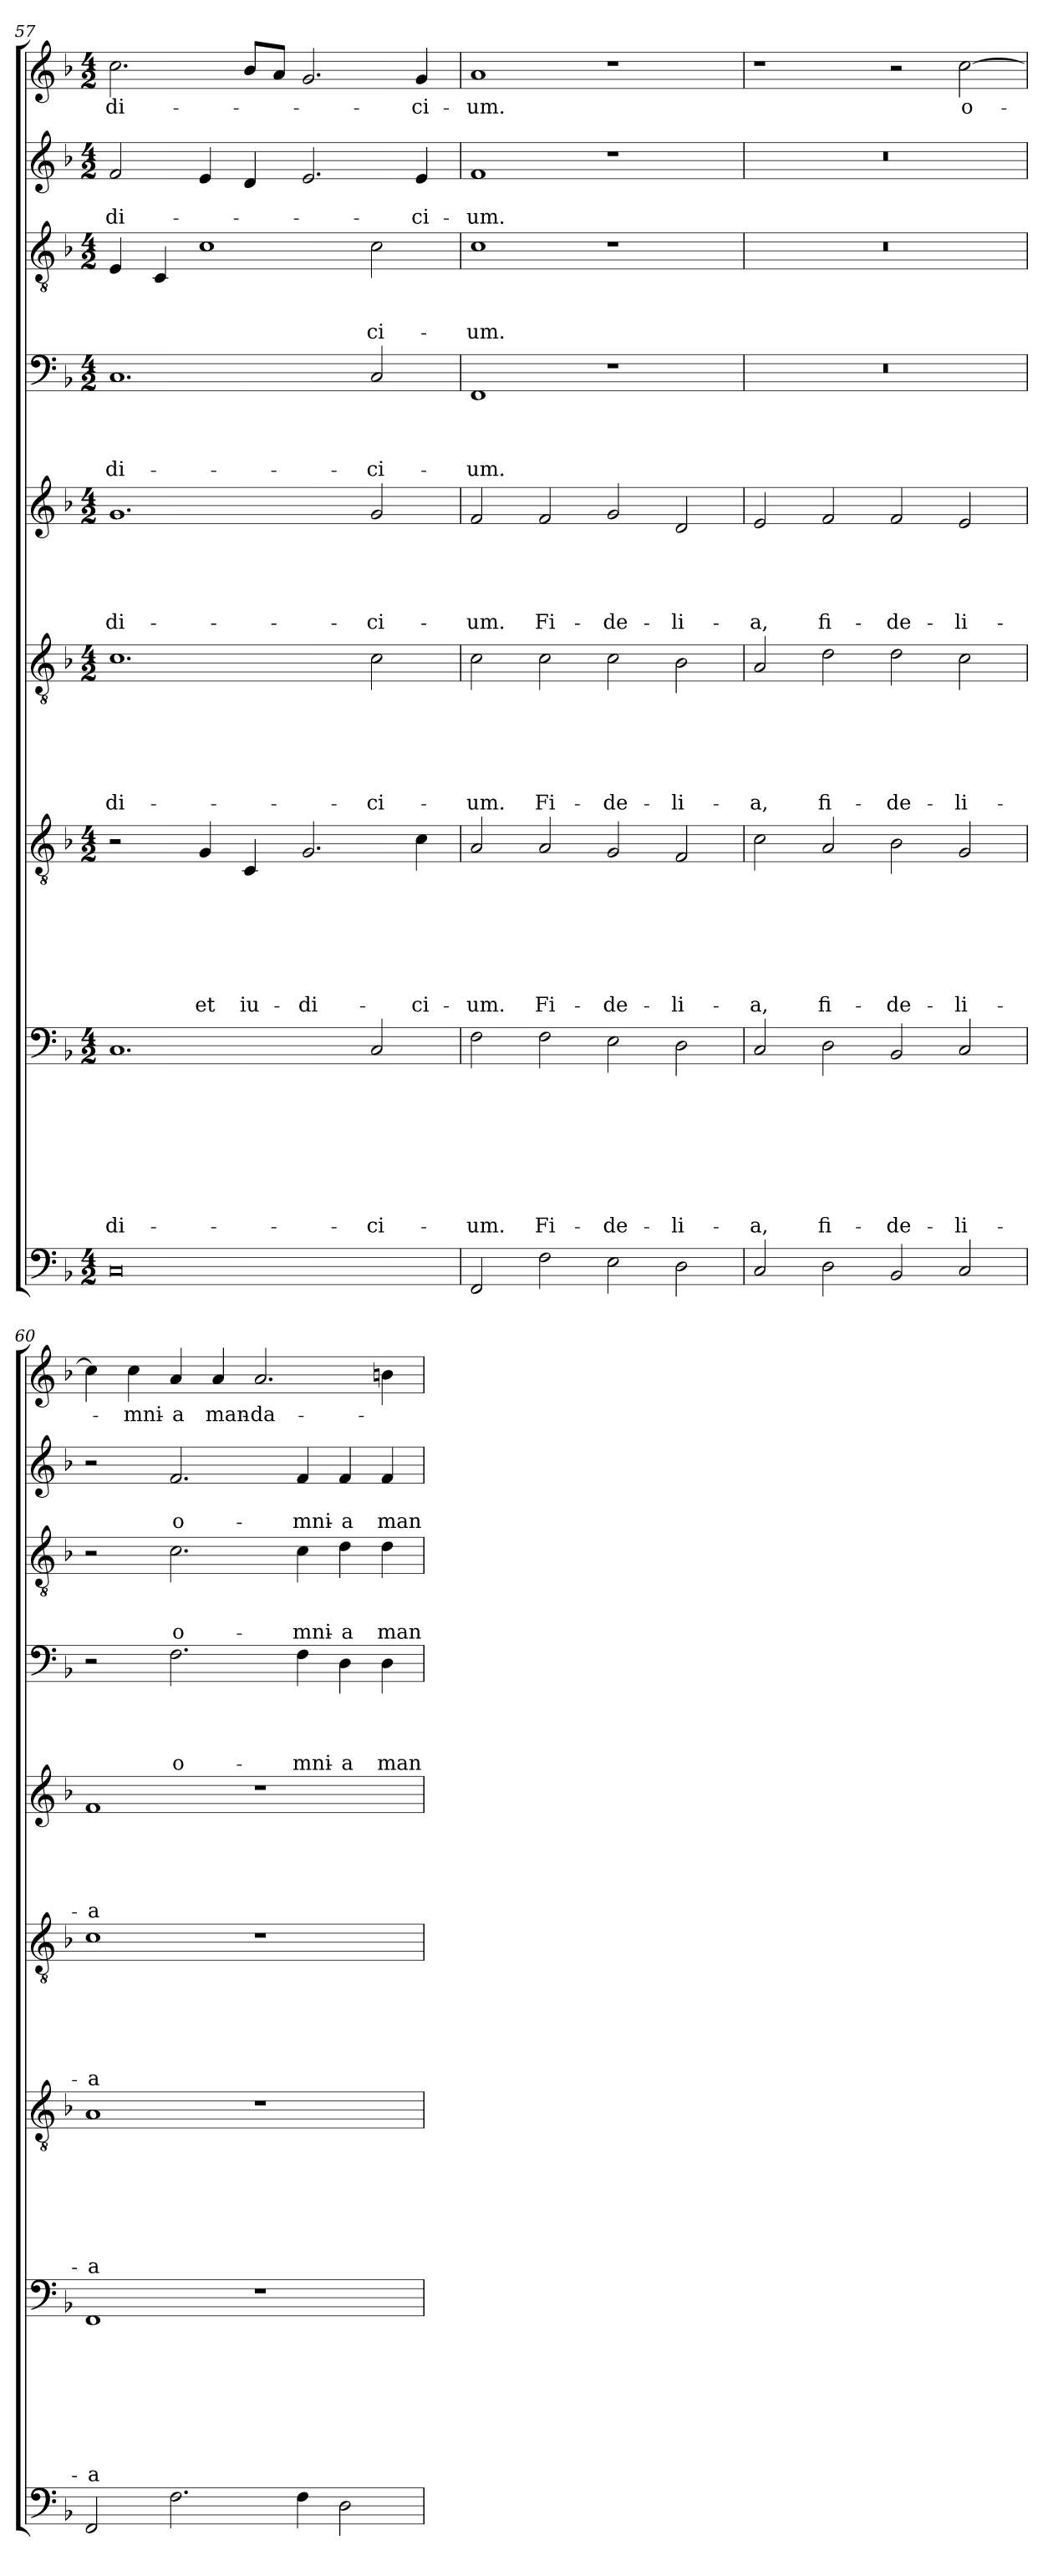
**kern	**kern	**text	**text	**text	**text	**text	**text	**text	**text	**kern	**text	**text	**text	**text	**text	**text	**text	**kern	**text	**text	**text	**text	**text	**text	**kern	**text	**text	**text	**text	**text	**kern	**text	**text	**text	**text	**kern	**text	**text	**text	**kern	**text	**text	**kern	**text
*part9	*part8	*part8	*part8	*part8	*part8	*part8	*part8	*part8	*part8	*part7	*part7	*part7	*part7	*part7	*part7	*part7	*part7	*part6	*part6	*part6	*part6	*part6	*part6	*part6	*part5	*part5	*part5	*part5	*part5	*part5	*part4	*part4	*part4	*part4	*part4	*part3	*part3	*part3	*part3	*part2	*part2	*part2	*part1	*part1
*staff9	*staff8	*staff8	*staff8	*staff8	*staff8	*staff8	*staff8	*staff8	*staff8	*staff7	*staff7	*staff7	*staff7	*staff7	*staff7	*staff7	*staff7	*staff6	*staff6	*staff6	*staff6	*staff6	*staff6	*staff6	*staff5	*staff5	*staff5	*staff5	*staff5	*staff5	*staff4	*staff4	*staff4	*staff4	*staff4	*staff3	*staff3	*staff3	*staff3	*staff2	*staff2	*staff2	*staff1	*staff1
!!LO:PB:g=z
*clefF4	*clefF4	*	*	*	*	*	*	*	*	*clefGv2	*	*	*	*	*	*	*	*clefGv2	*	*	*	*	*	*	*clefG2	*	*	*	*	*	*clefF4	*	*	*	*	*clefGv2	*	*	*	*clefG2	*	*	*clefG2	*
*k[b-]	*k[b-]	*	*	*	*	*	*	*	*	*k[b-]	*	*	*	*	*	*	*	*k[b-]	*	*	*	*	*	*	*k[b-]	*	*	*	*	*	*k[b-]	*	*	*	*	*k[b-]	*	*	*	*k[b-]	*	*	*k[b-]	*
*F:	*F:	*	*	*	*	*	*	*	*	*F:	*	*	*	*	*	*	*	*F:	*	*	*	*	*	*	*F:	*	*	*	*	*	*F:	*	*	*	*	*F:	*	*	*	*F:	*	*	*F:	*
*M4/2	*M4/2	*	*	*	*	*	*	*	*	*M4/2	*	*	*	*	*	*	*	*M4/2	*	*	*	*	*	*	*M4/2	*	*	*	*	*	*M4/2	*	*	*	*	*M4/2	*	*	*	*M4/2	*	*	*M4/2	*
=57	=57	=57	=57	=57	=57	=57	=57	=57	=57	=57	=57	=57	=57	=57	=57	=57	=57	=57	=57	=57	=57	=57	=57	=57	=57	=57	=57	=57	=57	=57	=57	=57	=57	=57	=57	=57	=57	=57	=57	=57	=57	=57	=57	=57
!	!	!	!	!	!	!	!	!	!LO:LY:b	!	!	!	!	!	!	!	!	!	!	!	!	!	!	!LO:LY:b	!	!	!	!	!	!LO:LY:b	!	!	!	!	!LO:LY:b	!	!	!	!	!	!	!LO:LY:b	!	!LO:LY:b
0C	1.C	.	.	.	.	.	.	.	-di-	2r	.	.	.	.	.	.	.	1.c	.	.	.	.	.	-di-	1.g	.	.	.	.	-di-	1.C	.	.	.	-di-	4E/	.	.	.	2f/	.	-di-	2.cc\	-di-
.	.	.	.	.	.	.	.	.	.	.	.	.	.	.	.	.	.	.	.	.	.	.	.	.	.	.	.	.	.	.	.	.	.	.	.	4C/	.	.	.	.	.	.	.	.
!	!	!	!	!	!	!	!	!	!	!	!	!	!	!	!	!	!LO:LY:b	!	!	!	!	!	!	!	!	!	!	!	!	!	!	!	!	!	!	!	!	!	!	!	!	!	!	!
.	.	.	.	.	.	.	.	.	.	4G/	.	.	.	.	.	.	et	.	.	.	.	.	.	.	.	.	.	.	.	.	.	.	.	.	.	1c	.	.	.	4e/	.	.	.	.
!	!	!	!	!	!	!	!	!	!	!	!	!	!	!	!	!	!LO:LY:b	!	!	!	!	!	!	!	!	!	!	!	!	!	!	!	!	!	!	!	!	!	!	!	!	!	!	!
.	.	.	.	.	.	.	.	.	.	4C/	.	.	.	.	.	.	iu-	.	.	.	.	.	.	.	.	.	.	.	.	.	.	.	.	.	.	.	.	.	.	4d/	.	.	8b-/L	.
.	.	.	.	.	.	.	.	.	.	.	.	.	.	.	.	.	.	.	.	.	.	.	.	.	.	.	.	.	.	.	.	.	.	.	.	.	.	.	.	.	.	.	8a/J	.
!	!	!	!	!	!	!	!	!	!	!	!	!	!	!	!	!	!LO:LY:b	!	!	!	!	!	!	!	!	!	!	!	!	!	!	!	!	!	!	!	!	!	!	!	!	!	!	!
.	.	.	.	.	.	.	.	.	.	2.G/	.	.	.	.	.	.	-di-	.	.	.	.	.	.	.	.	.	.	.	.	.	.	.	.	.	.	.	.	.	.	2.e/	.	.	2.g/	.
!	!	!	!	!	!	!	!	!	!LO:LY:b	!	!	!	!	!	!	!	!	!	!	!	!	!	!	!LO:LY:b	!	!	!	!	!	!LO:LY:b	!	!	!	!	!LO:LY:b	!	!	!	!LO:LY:b	!	!	!	!	!
.	2C/	.	.	.	.	.	.	.	-ci-	.	.	.	.	.	.	.	.	2c\	.	.	.	.	.	-ci-	2g/	.	.	.	.	-ci-	2C/	.	.	.	-ci-	2c\	.	.	-ci-	.	.	.	.	.
!	!	!	!	!	!	!	!	!	!	!	!	!	!	!	!	!	!LO:LY:b	!	!	!	!	!	!	!	!	!	!	!	!	!	!	!	!	!	!	!	!	!	!	!	!	!LO:LY:b	!	!LO:LY:b
.	.	.	.	.	.	.	.	.	.	4c\	.	.	.	.	.	.	-ci-	.	.	.	.	.	.	.	.	.	.	.	.	.	.	.	.	.	.	.	.	.	.	4e/	.	-ci-	4g/	-ci-
=58	=58	=58	=58	=58	=58	=58	=58	=58	=58	=58	=58	=58	=58	=58	=58	=58	=58	=58	=58	=58	=58	=58	=58	=58	=58	=58	=58	=58	=58	=58	=58	=58	=58	=58	=58	=58	=58	=58	=58	=58	=58	=58	=58	=58
!	!	!	!	!	!	!	!	!	!LO:LY:b	!	!	!	!	!	!	!	!LO:LY:b	!	!	!	!	!	!	!LO:LY:b	!	!	!	!	!	!LO:LY:b	!	!	!	!	!LO:LY:b	!	!	!	!LO:LY:b	!	!	!LO:LY:b	!	!LO:LY:b
2FF/	2F\	.	.	.	.	.	.	.	-um.	2A/	.	.	.	.	.	.	-um.	2c\	.	.	.	.	.	-um.	2f/	.	.	.	.	-um.	1FF	.	.	.	-um.	1c	.	.	-um.	1f	.	-um.	1a	-um.
!	!	!	!	!	!	!	!	!	!LO:LY:b	!	!	!	!	!	!	!	!LO:LY:b	!	!	!	!	!	!	!LO:LY:b	!	!	!	!	!	!LO:LY:b	!	!	!	!	!	!	!	!	!	!	!	!	!	!
2F\	2F\	.	.	.	.	.	.	.	Fi-	2A/	.	.	.	.	.	.	Fi-	2c\	.	.	.	.	.	Fi-	2f/	.	.	.	.	Fi-	.	.	.	.	.	.	.	.	.	.	.	.	.	.
!	!	!	!	!	!	!	!	!	!LO:LY:b	!	!	!	!	!	!	!	!LO:LY:b	!	!	!	!	!	!	!LO:LY:b	!	!	!	!	!	!LO:LY:b	!	!	!	!	!	!	!	!	!	!	!	!	!	!
2E\	2E\	.	.	.	.	.	.	.	-de-	2G/	.	.	.	.	.	.	-de-	2c\	.	.	.	.	.	-de-	2g/	.	.	.	.	-de-	1r	.	.	.	.	1r	.	.	.	1r	.	.	1r	.
!	!	!	!	!	!	!	!	!	!LO:LY:b	!	!	!	!	!	!	!	!LO:LY:b	!	!	!	!	!	!	!LO:LY:b	!	!	!	!	!	!LO:LY:b	!	!	!	!	!	!	!	!	!	!	!	!	!	!
2D\	2D\	.	.	.	.	.	.	.	-li-	2F/	.	.	.	.	.	.	-li-	2B-\	.	.	.	.	.	-li-	2d/	.	.	.	.	-li-	.	.	.	.	.	.	.	.	.	.	.	.	.	.
=59	=59	=59	=59	=59	=59	=59	=59	=59	=59	=59	=59	=59	=59	=59	=59	=59	=59	=59	=59	=59	=59	=59	=59	=59	=59	=59	=59	=59	=59	=59	=59	=59	=59	=59	=59	=59	=59	=59	=59	=59	=59	=59	=59	=59
!	!	!	!	!	!	!	!	!	!LO:LY:b	!	!	!	!	!	!	!	!LO:LY:b	!	!	!	!	!	!	!LO:LY:b	!	!	!	!	!	!LO:LY:b	!	!	!	!	!	!	!	!	!	!	!	!	!	!
2C/	2C/	.	.	.	.	.	.	.	-a,	2c\	.	.	.	.	.	.	-a,	2A/	.	.	.	.	.	-a,	2e/	.	.	.	.	-a,	0r	.	.	.	.	0r	.	.	.	0r	.	.	1r	.
!	!	!	!	!	!	!	!	!	!LO:LY:b	!	!	!	!	!	!	!	!LO:LY:b	!	!	!	!	!	!	!LO:LY:b	!	!	!	!	!	!LO:LY:b	!	!	!	!	!	!	!	!	!	!	!	!	!	!
2D\	2D\	.	.	.	.	.	.	.	fi-	2A/	.	.	.	.	.	.	fi-	2d\	.	.	.	.	.	fi-	2f/	.	.	.	.	fi-	.	.	.	.	.	.	.	.	.	.	.	.	.	.
!	!	!	!	!	!	!	!	!	!LO:LY:b	!	!	!	!	!	!	!	!LO:LY:b	!	!	!	!	!	!	!LO:LY:b	!	!	!	!	!	!LO:LY:b	!	!	!	!	!	!	!	!	!	!	!	!	!	!
2BB-/	2BB-/	.	.	.	.	.	.	.	-de-	2B-\	.	.	.	.	.	.	-de-	2d\	.	.	.	.	.	-de-	2f/	.	.	.	.	-de-	.	.	.	.	.	.	.	.	.	.	.	.	2r	.
!	!	!	!	!	!	!	!	!	!LO:LY:b	!	!	!	!	!	!	!	!LO:LY:b	!	!	!	!	!	!	!LO:LY:b	!	!	!	!	!	!LO:LY:b	!	!	!	!	!	!	!	!	!	!	!	!	!	!LO:LY:b
2C/	2C/	.	.	.	.	.	.	.	-li-	2G/	.	.	.	.	.	.	-li-	2c\	.	.	.	.	.	-li-	2e/	.	.	.	.	-li-	.	.	.	.	.	.	.	.	.	.	.	.	[2cc\	o-
=60	=60	=60	=60	=60	=60	=60	=60	=60	=60	=60	=60	=60	=60	=60	=60	=60	=60	=60	=60	=60	=60	=60	=60	=60	=60	=60	=60	=60	=60	=60	=60	=60	=60	=60	=60	=60	=60	=60	=60	=60	=60	=60	=60	=60
!	!	!	!	!	!	!	!	!	!LO:LY:b	!	!	!	!	!	!	!	!LO:LY:b	!	!	!	!	!	!	!LO:LY:b	!	!	!	!	!	!LO:LY:b	!	!	!	!	!	!	!	!	!	!	!	!	!	!
2FF/	1FF	.	.	.	.	.	.	.	-a	1A	.	.	.	.	.	.	-a	1c	.	.	.	.	.	-a	1f	.	.	.	.	-a	2r	.	.	.	.	2r	.	.	.	2r	.	.	4cc\]	.
!	!	!	!	!	!	!	!	!	!	!	!	!	!	!	!	!	!	!	!	!	!	!	!	!	!	!	!	!	!	!	!	!	!	!	!	!	!	!	!	!	!	!	!	!LO:LY:b
.	.	.	.	.	.	.	.	.	.	.	.	.	.	.	.	.	.	.	.	.	.	.	.	.	.	.	.	.	.	.	.	.	.	.	.	.	.	.	.	.	.	.	4cc\	-mni-
!	!	!	!	!	!	!	!	!	!	!	!	!	!	!	!	!	!	!	!	!	!	!	!	!	!	!	!	!	!	!	!	!	!	!	!LO:LY:b	!	!	!	!LO:LY:b	!	!	!LO:LY:b	!	!LO:LY:b
2.F\	.	.	.	.	.	.	.	.	.	.	.	.	.	.	.	.	.	.	.	.	.	.	.	.	.	.	.	.	.	.	2.F\	.	.	.	o-	2.c\	.	.	o-	2.f/	.	o-	4a/	-a
!	!	!	!	!	!	!	!	!	!	!	!	!	!	!	!	!	!	!	!	!	!	!	!	!	!	!	!	!	!	!	!	!	!	!	!	!	!	!	!	!	!	!	!	!LO:LY:b
.	.	.	.	.	.	.	.	.	.	.	.	.	.	.	.	.	.	.	.	.	.	.	.	.	.	.	.	.	.	.	.	.	.	.	.	.	.	.	.	.	.	.	4a/	man-
!	!	!	!	!	!	!	!	!	!	!	!	!	!	!	!	!	!	!	!	!	!	!	!	!	!	!	!	!	!	!	!	!	!	!	!	!	!	!	!	!	!	!	!	!LO:LY:b
.	1r	.	.	.	.	.	.	.	.	1r	.	.	.	.	.	.	.	1r	.	.	.	.	.	.	1r	.	.	.	.	.	.	.	.	.	.	.	.	.	.	.	.	.	2.a/	-da-
!	!	!	!	!	!	!	!	!	!	!	!	!	!	!	!	!	!	!	!	!	!	!	!	!	!	!	!	!	!	!	!	!	!	!	!LO:LY:b	!	!	!	!LO:LY:b	!	!	!LO:LY:b	!	!
4F\	.	.	.	.	.	.	.	.	.	.	.	.	.	.	.	.	.	.	.	.	.	.	.	.	.	.	.	.	.	.	4F\	.	.	.	-mni-	4c\	.	.	-mni-	4f/	.	-mni-	.	.
!	!	!	!	!	!	!	!	!	!	!	!	!	!	!	!	!	!	!	!	!	!	!	!	!	!	!	!	!	!	!	!	!	!	!	!LO:LY:b	!	!	!	!LO:LY:b	!	!	!LO:LY:b	!	!
2D\	.	.	.	.	.	.	.	.	.	.	.	.	.	.	.	.	.	.	.	.	.	.	.	.	.	.	.	.	.	.	4D\	.	.	.	-a	4d\	.	.	-a	4f/	.	-a	.	.
!	!	!	!	!	!	!	!	!	!	!	!	!	!	!	!	!	!	!	!	!	!	!	!	!	!	!	!	!	!	!	!	!	!	!	!LO:LY:b	!	!	!	!LO:LY:b	!	!	!LO:LY:b	!	!
.	.	.	.	.	.	.	.	.	.	.	.	.	.	.	.	.	.	.	.	.	.	.	.	.	.	.	.	.	.	.	4D\	.	.	.	man-	4d\	.	.	man-	4f/	.	man-	4bn\	.
=	=	=	=	=	=	=	=	=	=	=	=	=	=	=	=	=	=	=	=	=	=	=	=	=	=	=	=	=	=	=	=	=	=	=	=	=	=	=	=	=	=	=	=	=
*-	*-	*-	*-	*-	*-	*-	*-	*-	*-	*-	*-	*-	*-	*-	*-	*-	*-	*-	*-	*-	*-	*-	*-	*-	*-	*-	*-	*-	*-	*-	*-	*-	*-	*-	*-	*-	*-	*-	*-	*-	*-	*-	*-	*-
